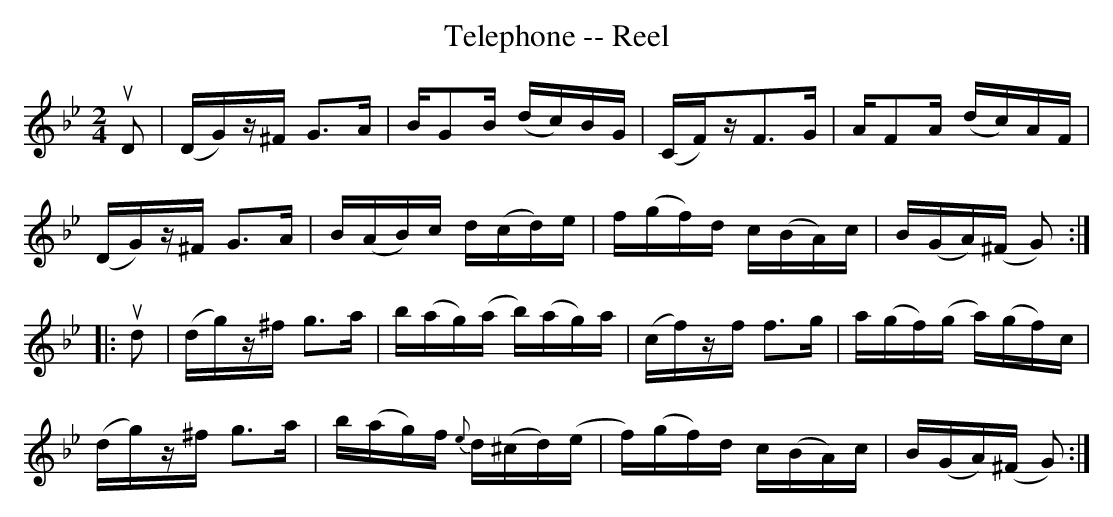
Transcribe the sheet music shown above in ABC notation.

X:1
T:Telephone -- Reel
M:2/4
L:1/16
K:Gm
uD2|\
(DG)z^F G3A | BG2B (dc)BG | (CF)zàF3G | AF2A (dc)AF |
(DG)z^F G3A | B(AB)c d(cd)e | f(gf)d c(BA)c | B(GA)(^F G2):|
|:ud2|\
(dg)z^f g3a | b(ag)(a b)(ag)a | (cf)zf f3g | a(gf)(g a)(gf)c |
(dg)z^f g3a | b(ag)f {e}d(^cd)(e | f)(gf)d c(BA)c | B(GA)(^F G2):|
